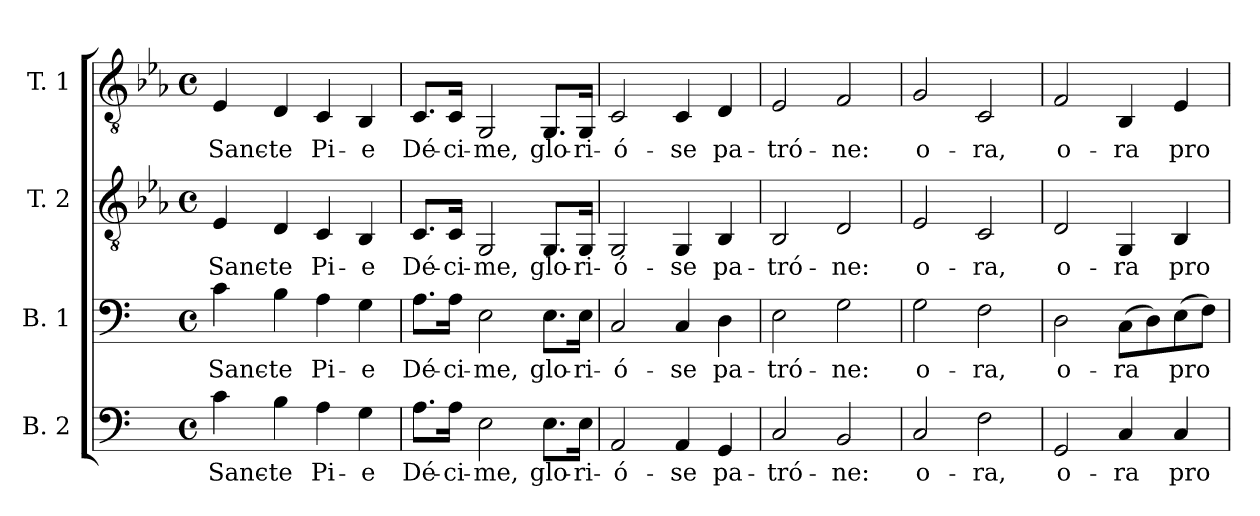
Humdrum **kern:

**kern	**text	**kern	**text	**kern	**text	**kern	**text
*part4	*part4	*part3	*part3	*part2	*part2	*part1	*part1
*staff4	*staff4	*staff3	*staff3	*staff2	*staff2	*staff1	*staff1
*I"B. 2	*	*I"B. 1	*	*I"T. 2	*	*I"T. 1	*
!!LO:PB:g=z
*clefF4	*	*clefF4	*	*clefGv2	*	*clefGv2	*
*	*	*	*	*ITrd2c3	*	*ITrd2c3	*
*k[]	*	*k[]	*	*k[]	*	*k[]	*
*C:	*	*C:	*	*C:	*	*C:	*
*M4/4	*	*M4/4	*	*M4/4	*	*M4/4	*
*met(c)	*	*met(c)	*	*met(c)	*	*met(c)	*
*MM86	*	*MM86	*	*MM86	*	*MM86	*
=1	=1	=1	=1	=1	=1	=1	=1
!	!LO:LY:b:color=#000000	!	!	!	!	!	!
!	!	!	!LO:LY:b:color=#000000	!	!	!	!
!	!	!	!	!	!LO:LY:b:color=#000000	!	!
!	!	!	!	!	!	!	!LO:LY:b:color=#000000
4ci\	Sanc-	4ci\	Sanc-	4Ci/	Sanc-	4Ci/	Sanc-
!	!LO:LY:b:color=#000000	!	!	!	!	!	!
!	!	!	!LO:LY:b:color=#000000	!	!	!	!
!	!	!	!	!	!LO:LY:b:color=#000000	!	!
!	!	!	!	!	!	!	!LO:LY:b:color=#000000
4Bi\	-te	4Bi\	-te	4BBi/	-te	4BBi/	-te
!	!LO:LY:b:color=#000000	!	!	!	!	!	!
!	!	!	!LO:LY:b:color=#000000	!	!	!	!
!	!	!	!	!	!LO:LY:b:color=#000000	!	!
!	!	!	!	!	!	!	!LO:LY:b:color=#000000
4Ai\	Pi-	4Ai\	Pi-	4AAi/	Pi-	4AAi/	Pi-
!	!LO:LY:b:color=#000000	!	!	!	!	!	!
!	!	!	!LO:LY:b:color=#000000	!	!	!	!
!	!	!	!	!	!LO:LY:b:color=#000000	!	!
!	!	!	!	!	!	!	!LO:LY:b:color=#000000
4Gi\	-e	4Gi\	-e	4GGi/	-e	4GGi/	-e
=2	=2	=2	=2	=2	=2	=2	=2
!	!LO:LY:b:color=#000000	!	!	!	!	!	!
!	!	!	!LO:LY:b:color=#000000	!	!	!	!
!	!	!	!	!	!LO:LY:b:color=#000000	!	!
!	!	!	!	!	!	!	!LO:LY:b:color=#000000
8.Ai\L	Dé-	8.Ai\L	Dé-	8.AAi/L	Dé-	8.AAi/L	Dé-
!	!LO:LY:b:color=#000000	!	!	!	!	!	!
!	!	!	!LO:LY:b:color=#000000	!	!	!	!
!	!	!	!	!	!LO:LY:b:color=#000000	!	!
!	!	!	!	!	!	!	!LO:LY:b:color=#000000
16Ai\Jk	-ci-	16Ai\Jk	-ci-	16AAi/Jk	-ci-	16AAi/Jk	-ci-
!	!LO:LY:b:color=#000000	!	!	!	!	!	!
!	!	!	!LO:LY:b:color=#000000	!	!	!	!
!	!	!	!	!	!LO:LY:b:color=#000000	!	!
!	!	!	!	!	!	!	!LO:LY:b:color=#000000
2Ei\	-me,	2Ei\	-me,	2EEi/	-me,	2EEi/	-me,
!	!LO:LY:b:color=#000000	!	!	!	!	!	!
!	!	!	!LO:LY:b:color=#000000	!	!	!	!
!	!	!	!	!	!LO:LY:b:color=#000000	!	!
!	!	!	!	!	!	!	!LO:LY:b:color=#000000
8.Ei\L	glo-	8.Ei\L	glo-	8.EEi/L	glo-	8.EEi/L	glo-
!	!LO:LY:b:color=#000000	!	!	!	!	!	!
!	!	!	!LO:LY:b:color=#000000	!	!	!	!
!	!	!	!	!	!LO:LY:b:color=#000000	!	!
!	!	!	!	!	!	!	!LO:LY:b:color=#000000
16Ei\Jk	-ri-	16Ei\Jk	-ri-	16EEi/Jk	-ri-	16EEi/Jk	-ri-
=3	=3	=3	=3	=3	=3	=3	=3
!	!LO:LY:b:color=#000000	!	!	!	!	!	!
!	!	!	!LO:LY:b:color=#000000	!	!	!	!
!	!	!	!	!	!LO:LY:b:color=#000000	!	!
!	!	!	!	!	!	!	!LO:LY:b:color=#000000
2AAi/	-ó-	2Ci/	-ó-	2EEi/	-ó-	2AAi/	-ó-
!	!LO:LY:b:color=#000000	!	!	!	!	!	!
!	!	!	!LO:LY:b:color=#000000	!	!	!	!
!	!	!	!	!	!LO:LY:b:color=#000000	!	!
!	!	!	!	!	!	!	!LO:LY:b:color=#000000
4AAi/	-se	4Ci/	-se	4EEi/	-se	4AAi/	-se
!	!LO:LY:b:color=#000000	!	!	!	!	!	!
!	!	!	!LO:LY:b:color=#000000	!	!	!	!
!	!	!	!	!	!LO:LY:b:color=#000000	!	!
!	!	!	!	!	!	!	!LO:LY:b:color=#000000
4GGi/	pa-	4Di\	pa-	4GGi/	pa-	4BBi/	pa-
=4	=4	=4	=4	=4	=4	=4	=4
!	!LO:LY:b:color=#000000	!	!	!	!	!	!
!	!	!	!LO:LY:b:color=#000000	!	!	!	!
!	!	!	!	!	!LO:LY:b:color=#000000	!	!
!	!	!	!	!	!	!	!LO:LY:b:color=#000000
2Ci/	-tró-	2Ei\	-tró-	2GGi/	-tró-	2Ci/	-tró-
!	!LO:LY:b:color=#000000	!	!	!	!	!	!
!	!	!	!LO:LY:b:color=#000000	!	!	!	!
!	!	!	!	!	!LO:LY:b:color=#000000	!	!
!	!	!	!	!	!	!	!LO:LY:b:color=#000000
2BBi/	-ne:	2Gi\	-ne:	2BBi/	-ne:	2Di/	-ne:
=5	=5	=5	=5	=5	=5	=5	=5
!	!LO:LY:b:color=#000000	!	!	!	!	!	!
!	!	!	!LO:LY:b:color=#000000	!	!	!	!
!	!	!	!	!	!LO:LY:b:color=#000000	!	!
!	!	!	!	!	!	!	!LO:LY:b:color=#000000
2Ci/	o-	2Gi\	o-	2Ci/	o-	2Ei/	o-
!	!LO:LY:b:color=#000000	!	!	!	!	!	!
!	!	!	!LO:LY:b:color=#000000	!	!	!	!
!	!	!	!	!	!LO:LY:b:color=#000000	!	!
!	!	!	!	!	!	!	!LO:LY:b:color=#000000
2Fi\	-ra,	2Fi\	-ra,	2AAi/	-ra,	2AAi/	-ra,
=6	=6	=6	=6	=6	=6	=6	=6
!	!LO:LY:b:color=#000000	!	!	!	!	!	!
!	!	!	!LO:LY:b:color=#000000	!	!	!	!
!	!	!	!	!	!LO:LY:b:color=#000000	!	!
!	!	!	!	!	!	!	!LO:LY:b:color=#000000
2GGi/	o-	2Di\	o-	2BBi/	o-	2Di/	o-
!	!LO:LY:b:color=#000000	!	!	!	!	!	!
!	!	!	!LO:LY:b:color=#000000	!	!	!	!
!	!	!	!	!	!LO:LY:b:color=#000000	!	!
!	!	!	!	!	!	!	!LO:LY:b:color=#000000
4Ci/	-ra	(8Ci\L	-ra	4EEi/	-ra	4GGi/	-ra
.	.	8Di\)	.	.	.	.	.
!	!LO:LY:b:color=#000000	!	!	!	!	!	!
!	!	!	!LO:LY:b:color=#000000	!	!	!	!
!	!	!	!	!	!LO:LY:b:color=#000000	!	!
!	!	!	!	!	!	!	!LO:LY:b:color=#000000
4Ci/	pro	(8Ei\	pro	4GGi/	pro	4Ci/	pro
.	.	8Fi\J)	.	.	.	.	.
=	=	=	=	=	=	=	=
*-	*-	*-	*-	*-	*-	*-	*-
